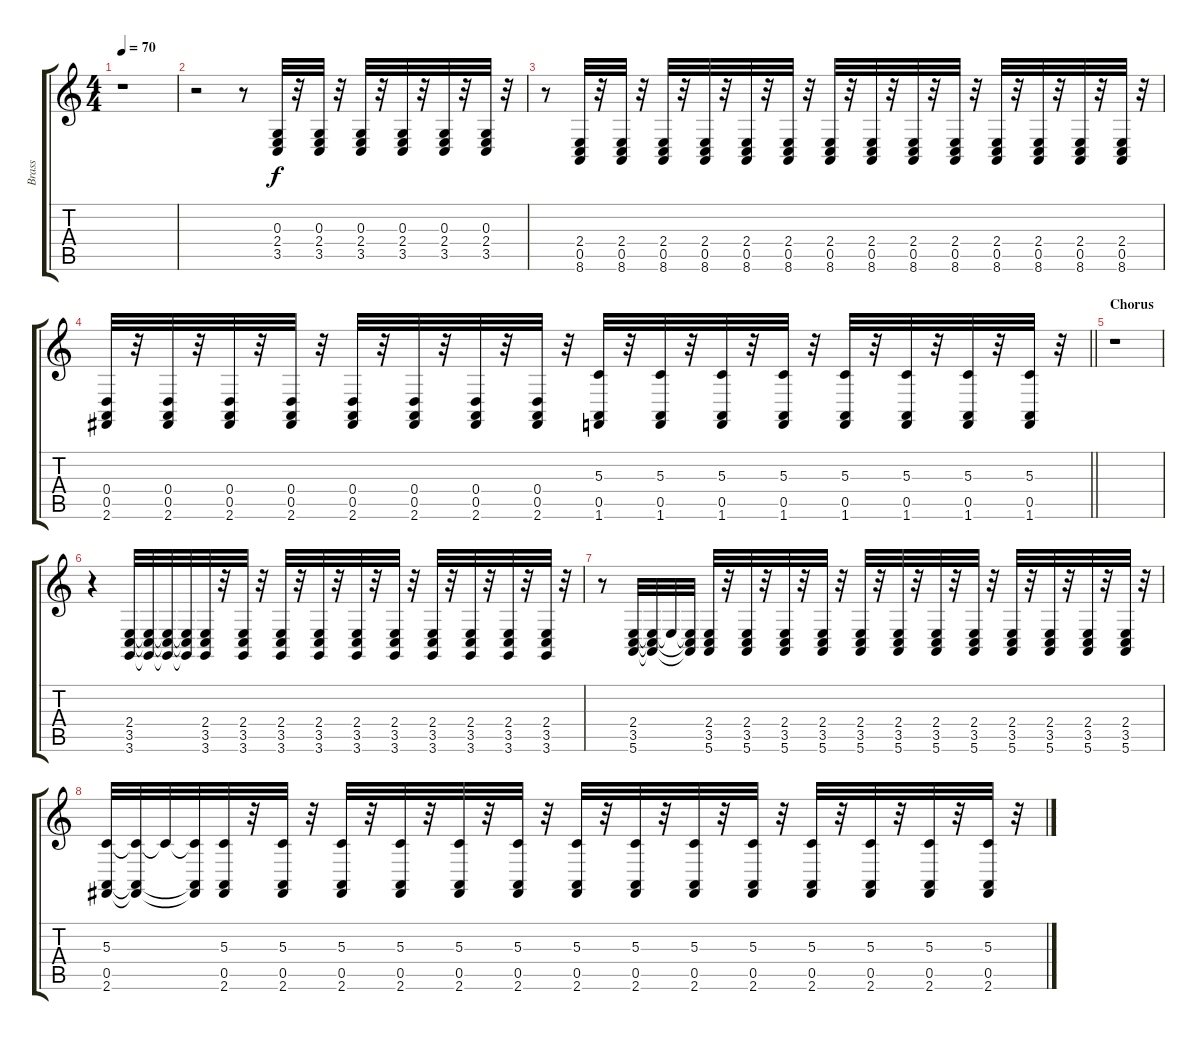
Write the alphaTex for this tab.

\track ("Brass" "Brass") {instrument brasssection}
\staff {score tabs}
\tuning (E4 B3 G3 D3 A2 E2) {hide}
\ts (4 4)
\tempo 70
\clef g2
\ks c
r.1{dy f instrument brasssection} |
r.2 r.8 (0.3 2.4 3.5).32 r.32 (0.3 2.4 3.5).32 r.32 (0.3 2.4 3.5).32 r.32 (0.3 2.4 3.5).32 r.32 (0.3 2.4 3.5).32 r.32 (0.3 2.4 3.5).32 r.32 |
r.8 (2.4 0.5 8.6).32 r.32 (2.4 0.5 8.6).32 r.32 (2.4 0.5 8.6).32 r.32 (2.4 0.5 8.6).32 r.32 (2.4 0.5 8.6).32 r.32 (2.4 0.5 8.6).32 r.32 (2.4 0.5 8.6).32 r.32 (2.4 0.5 8.6).32 r.32 (2.4 0.5 8.6).32 r.32 (2.4 0.5 8.6).32 r.32 (2.4 0.5 8.6).32 r.32 (2.4 0.5 8.6).32 r.32 (2.4 0.5 8.6).32 r.32 (2.4 0.5 8.6).32 r.32 |
\barLineRight lightlight
(0.4 0.5 2.6).32 r.32 (0.4 0.5 2.6).32 r.32 (0.4 0.5 2.6).32 r.32 (0.4 0.5 2.6).32 r.32 (0.4 0.5 2.6).32 r.32 (0.4 0.5 2.6).32 r.32 (0.4 0.5 2.6).32 r.32 (0.4 0.5 2.6).32 r.32 (5.3 0.5 1.6).32 r.32 (5.3 0.5 1.6).32 r.32 (5.3 0.5 1.6).32 r.32 (5.3 0.5 1.6).32 r.32 (5.3 0.5 1.6).32 r.32 (5.3 0.5 1.6).32 r.32 (5.3 0.5 1.6).32 r.32 (5.3 0.5 1.6).32 r.32 |
\section ("" "Chorus")
r.1 |
r.4 (2.4 3.5 3.6).32 (2.4{t} 3.5{t} 3.6{t}).32 (2.4{t} 3.5{t} 3.6{t}).32 (2.4{t} 3.5{t} 3.6{t}).32 (2.4 3.5 3.6).32 r.32 (2.4 3.5 3.6).32 r.32 (2.4 3.5 3.6).32 r.32 (2.4 3.5 3.6).32 r.32 (2.4 3.5 3.6).32 r.32 (2.4 3.5 3.6).32 r.32 (2.4 3.5 3.6).32 r.32 (2.4 3.5 3.6).32 r.32 (2.4 3.5 3.6).32 r.32 (2.4 3.5 3.6).32 r.32 |
r.8 (2.4 3.5 5.6).32 (2.4{t} 3.5{t} 5.6{t}).32 2.4{t}.32 (2.4{t} 3.5{t} 5.6{t}).32 (2.4 3.5 5.6).32 r.32 (2.4 3.5 5.6).32 r.32 (2.4 3.5 5.6).32 r.32 (2.4 3.5 5.6).32 r.32 (2.4 3.5 5.6).32 r.32 (2.4 3.5 5.6).32 r.32 (2.4 3.5 5.6).32 r.32 (2.4 3.5 5.6).32 r.32 (2.4 3.5 5.6).32 r.32 (2.4 3.5 5.6).32 r.32 (2.4 3.5 5.6).32 r.32 (2.4 3.5 5.6).32 r.32 |
(5.3 0.5 2.6).32 (5.3{t} 0.5{t} 2.6{t}).32 5.3{t}.32 (5.3{t} 0.5{t} 2.6{t}).32 (5.3 0.5 2.6).32 r.32 (5.3 0.5 2.6).32 r.32 (5.3 0.5 2.6).32 r.32 (5.3 0.5 2.6).32 r.32 (5.3 0.5 2.6).32 r.32 (5.3 0.5 2.6).32 r.32 (5.3 0.5 2.6).32 r.32 (5.3 0.5 2.6).32 r.32 (5.3 0.5 2.6).32 r.32 (5.3 0.5 2.6).32 r.32 (5.3 0.5 2.6).32 r.32 (5.3 0.5 2.6).32 r.32 (5.3 0.5 2.6).32 r.32 (5.3 0.5 2.6).32 r.32
